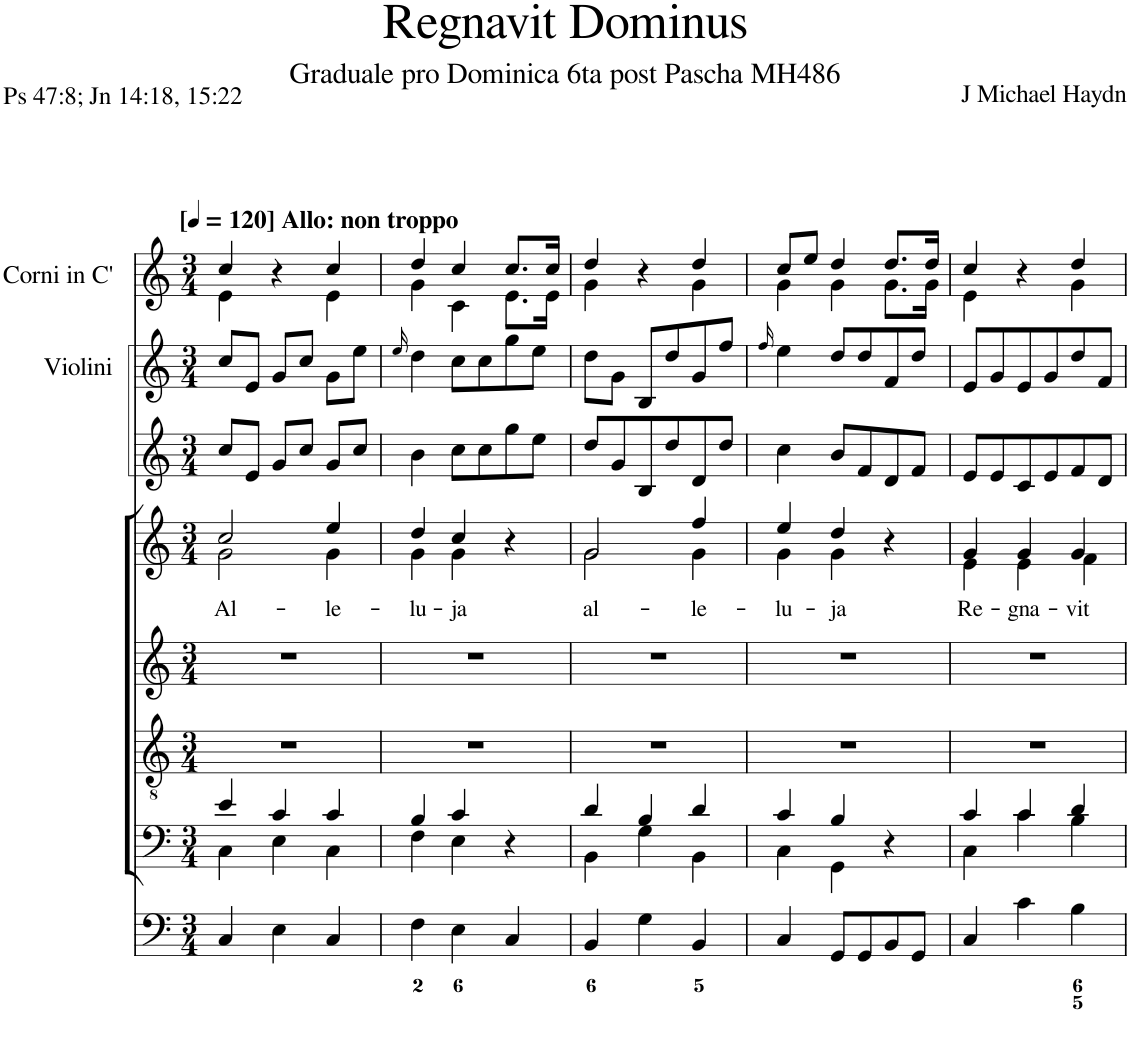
**kern	**kern	**kern	**kern	**kern	**text	**kern	**kern	**kern
*part8	*part7	*part6	*part5	*part4	*part4	*part3	*part2	*part1
*staff8	*staff7	*staff6	*staff5	*staff4	*staff4	*staff3	*staff2	*staff1
*I"Organ	*I"Voice	*I"Tenor	*I"Alto	*I"Voice	*	*I"Violin	*I"Violini	*I"Corni in C'
*	*	*	*	*	*	*I'Vln	*I'Vln	*
*clefF4	*clefF4	*clefGv2	*clefG2	*clefG2	*	*clefG2	*clefG2	*clefG2
*	*	*	*	*	*	*	*	*Trd7c12
*k[]	*k[]	*k[]	*k[]	*k[]	*	*k[]	*k[]	*k[]
*M3/4	*M3/4	*M3/4	*M3/4	*M3/4	*	*M3/4	*M3/4	*M3/4
*MM120	*MM120	*MM120	*MM120	*MM120	*	*MM120	*MM120	*MM120
=1	=1	=1	=1	=1	=1	=1	=1	=1
*	*^	*	*	*	*	*	*	*
!	!	!	!	!	!	!	!	!	!LO:TX:a:B:t=[
!	!	!	!	!	!	!	!	!	!LO:TX:a:B:t=] Allo&colon; non troppo
!	!	!	!	!	!	!LO:LY:b	!	!	!
*	*	*	*	*	*^	*	*	*	*^
4C/	4e/	4C\	2.r	2.r	2cc/	2g\	Al-	8cc/L	8cc/L	4cc/	4e\
.	.	.	.	.	.	.	.	8e/J	8e/J	.	.
4E\	4c/	4E\	.	.	.	.	.	8g/L	8g/L	4r	4ryy
.	.	.	.	.	.	.	.	8cc/J	8cc/J	.	.
!	!	!	!	!	!	!	!LO:LY:b	!	!	!	!
4C/	4c/	4C\	.	.	4ee/	4g\	-le-	8g/L	8g\L	4cc/	4e\
.	.	.	.	.	.	.	.	8cc/J	8ee\J	.	.
=2	=2	=2	=2	=2	=2	=2	=2	=2	=2	=2	=2
.	.	.	.	.	.	.	.	.	16qee/	.	.
!	!	!	!	!	!	!	!LO:LY:b	!	!	!	!
4F\	4B/	4F\	2.r	2.r	4dd/	4g\	-lu-	4b\	4dd\	4dd/	4g\
!	!	!	!	!	!	!	!LO:LY:b	!	!	!	!
4E\	4c/	4E\	.	.	4cc/	4g\	-ja	8cc\L	8cc\L	4cc/	4c\
.	.	.	.	.	.	.	.	8cc\	8cc\	.	.
4C/	4r	4ryy	.	.	4r	4ryy	.	8gg\	8gg\	8.cc/L	8.e\L
.	.	.	.	.	.	.	.	8ee\J	8ee\J	.	.
.	.	.	.	.	.	.	.	.	.	16cc/Jk	16e\Jk
=3	=3	=3	=3	=3	=3	=3	=3	=3	=3	=3	=3
!	!	!	!	!	!	!	!LO:LY:b	!	!	!	!
4BB/	4d/	4BB\	2.r	2.r	2g/	2g\	al-	8dd/L	8dd\L	4dd/	4g\
.	.	.	.	.	.	.	.	8g/	8g\J	.	.
4G\	4B/	4G\	.	.	.	.	.	8B/	8B/L	4r	4ryy
.	.	.	.	.	.	.	.	8dd/	8dd/	.	.
!	!	!	!	!	!	!	!LO:LY:b	!	!	!	!
4BB/	4d/	4BB\	.	.	4ff/	4g\	-le-	8d/	8g/	4dd/	4g\
.	.	.	.	.	.	.	.	8dd/J	8ff/J	.	.
=4	=4	=4	=4	=4	=4	=4	=4	=4	=4	=4	=4
.	.	.	.	.	.	.	.	.	16qff/	.	.
!	!	!	!	!	!	!	!LO:LY:b	!	!	!	!
4C/	4c/	4C\	2.r	2.r	4ee/	4g\	-lu-	4cc\	4ee\	8cc/L	4g\
.	.	.	.	.	.	.	.	.	.	8ee/J	.
!	!	!	!	!	!	!	!LO:LY:b	!	!	!	!
8GG/L	4B/	4GG\	.	.	4dd/	4g\	-ja	8b/L	8dd/L	4dd/	4g\
8GG/	.	.	.	.	.	.	.	8f/	8dd/	.	.
8BB/	4r	4ryy	.	.	4r	4ryy	.	8d/	8f/	8.dd/L	8.g\L
8GG/J	.	.	.	.	.	.	.	8f/J	8dd/J	.	.
.	.	.	.	.	.	.	.	.	.	16dd/Jk	16g\Jk
=5	=5	=5	=5	=5	=5	=5	=5	=5	=5	=5	=5
!	!	!	!	!	!	!	!LO:LY:b	!	!	!	!
4C/	4c/	4C\	2.r	2.r	4g/	4e\	Re-	8e/L	8e/L	4cc/	4e\
.	.	.	.	.	.	.	.	8e/	8g/	.	.
!	!	!	!	!	!	!	!LO:LY:b	!	!	!	!
4c\	4c/	4c\	.	.	4g/	4e\	-gna-	8c/	8e/	4r	4ryy
.	.	.	.	.	.	.	.	8e/	8g/	.	.
!	!	!	!	!	!	!	!LO:LY:b	!	!	!	!
4B\	4d/	4B\	.	.	4g/	4f\	-vit	8f/	8dd/	4dd/	4g\
.	.	.	.	.	.	.	.	8d/J	8f/J	.	.
*	*v	*v	*	*	*v	*v	*	*	*	*v	*v
=	=	=	=	=	=	=	=	=
*-	*-	*-	*-	*-	*-	*-	*-	*-
